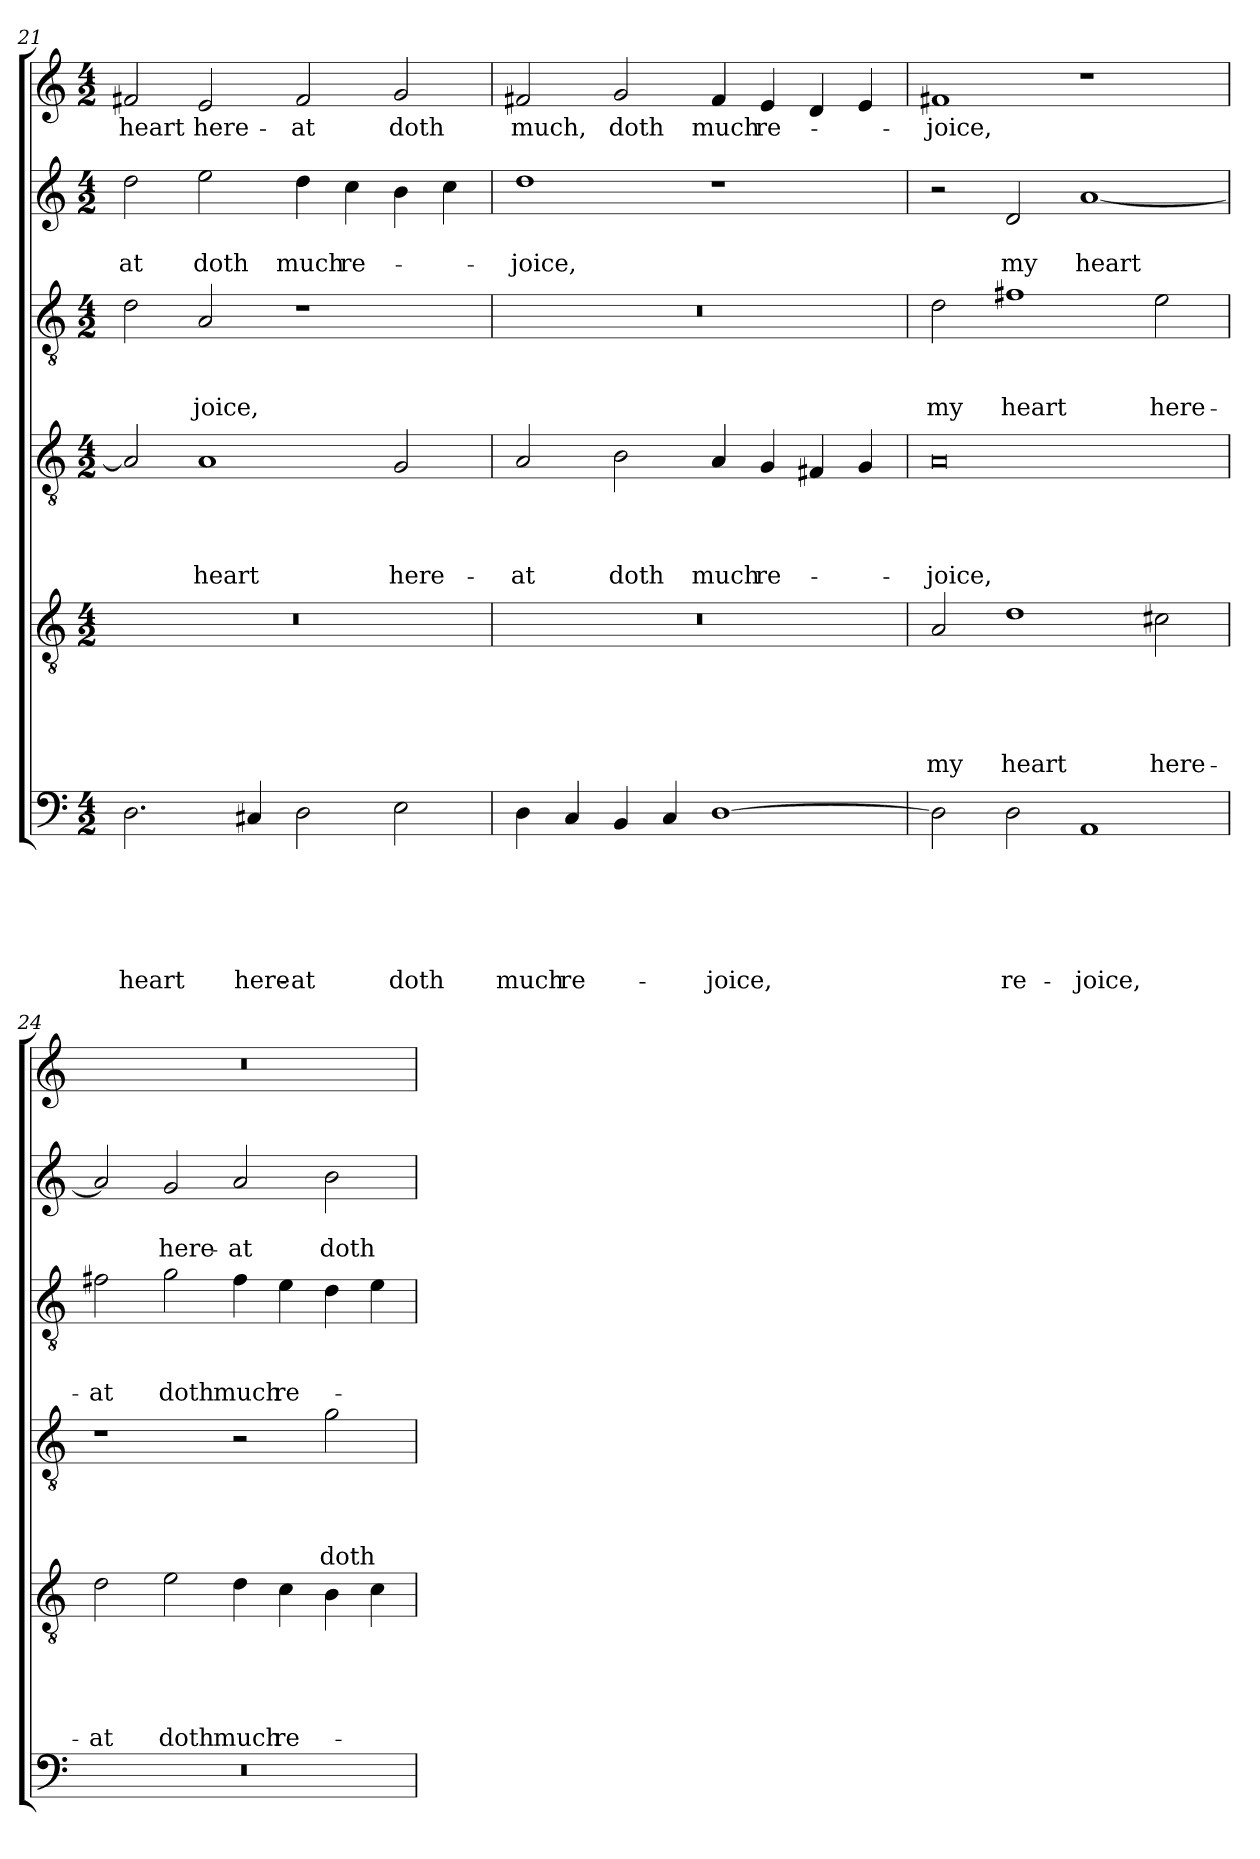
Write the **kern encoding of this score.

**kern	**text	**text	**text	**text	**text	**text	**kern	**text	**text	**text	**text	**text	**kern	**text	**text	**text	**text	**kern	**text	**text	**text	**kern	**text	**text	**kern	**text
*part6	*part6	*part6	*part6	*part6	*part6	*part6	*part5	*part5	*part5	*part5	*part5	*part5	*part4	*part4	*part4	*part4	*part4	*part3	*part3	*part3	*part3	*part2	*part2	*part2	*part1	*part1
*staff6	*staff6	*staff6	*staff6	*staff6	*staff6	*staff6	*staff5	*staff5	*staff5	*staff5	*staff5	*staff5	*staff4	*staff4	*staff4	*staff4	*staff4	*staff3	*staff3	*staff3	*staff3	*staff2	*staff2	*staff2	*staff1	*staff1
!!LO:LB:g=z
*clefF4	*	*	*	*	*	*	*clefGv2	*	*	*	*	*	*clefGv2	*	*	*	*	*clefGv2	*	*	*	*clefG2	*	*	*clefG2	*
*k[]	*	*	*	*	*	*	*k[]	*	*	*	*	*	*k[]	*	*	*	*	*k[]	*	*	*	*k[]	*	*	*k[]	*
*C:	*	*	*	*	*	*	*C:	*	*	*	*	*	*C:	*	*	*	*	*C:	*	*	*	*C:	*	*	*C:	*
*M4/2	*	*	*	*	*	*	*M4/2	*	*	*	*	*	*M4/2	*	*	*	*	*M4/2	*	*	*	*M4/2	*	*	*M4/2	*
=21	=21	=21	=21	=21	=21	=21	=21	=21	=21	=21	=21	=21	=21	=21	=21	=21	=21	=21	=21	=21	=21	=21	=21	=21	=21	=21
!	!	!	!	!	!	!LO:LY:b	!	!	!	!	!	!	!	!	!	!	!	!	!	!	!	!	!	!LO:LY:b	!	!LO:LY:b
2.D\	.	.	.	.	.	heart	0r	.	.	.	.	.	2A/]	.	.	.	.	2d\	.	.	.	2dd\	.	-at	2f#X/	heart
!	!	!	!	!	!	!	!	!	!	!	!	!	!	!	!	!	!LO:LY:b	!	!	!	!LO:LY:b	!	!	!LO:LY:b	!	!LO:LY:b
.	.	.	.	.	.	.	.	.	.	.	.	.	1A	.	.	.	heart	2A/	.	.	-joice,	2ee\	.	doth	2e/	here-
!	!	!	!	!	!	!LO:LY:b	!	!	!	!	!	!	!	!	!	!	!	!	!	!	!	!	!	!	!	!
4C#X/	.	.	.	.	.	here-	.	.	.	.	.	.	.	.	.	.	.	.	.	.	.	.	.	.	.	.
!	!	!	!	!	!	!LO:LY:b	!	!	!	!	!	!	!	!	!	!	!	!	!	!	!	!	!	!LO:LY:b	!	!LO:LY:b
2D\	.	.	.	.	.	-at	.	.	.	.	.	.	.	.	.	.	.	1r	.	.	.	4dd\	.	much	2f#/	-at
!	!	!	!	!	!	!	!	!	!	!	!	!	!	!	!	!	!	!	!	!	!	!	!	!LO:LY:b	!	!
.	.	.	.	.	.	.	.	.	.	.	.	.	.	.	.	.	.	.	.	.	.	4cc\	.	re-	.	.
!	!	!	!	!	!	!LO:LY:b	!	!	!	!	!	!	!	!	!	!	!LO:LY:b	!	!	!	!	!	!	!	!	!LO:LY:b
2E\	.	.	.	.	.	doth	.	.	.	.	.	.	2G/	.	.	.	here-	.	.	.	.	4b\	.	.	2g/	doth
.	.	.	.	.	.	.	.	.	.	.	.	.	.	.	.	.	.	.	.	.	.	4cc\	.	.	.	.
=22	=22	=22	=22	=22	=22	=22	=22	=22	=22	=22	=22	=22	=22	=22	=22	=22	=22	=22	=22	=22	=22	=22	=22	=22	=22	=22
!	!	!	!	!	!	!LO:LY:b	!	!	!	!	!	!	!	!	!	!	!LO:LY:b	!	!	!	!	!	!	!LO:LY:b	!	!LO:LY:b
4D\	.	.	.	.	.	much	0r	.	.	.	.	.	2A/	.	.	.	-at	0r	.	.	.	1dd	.	-joice,	2f#X/	much,
!	!	!	!	!	!	!LO:LY:b	!	!	!	!	!	!	!	!	!	!	!	!	!	!	!	!	!	!	!	!
4C/	.	.	.	.	.	re-	.	.	.	.	.	.	.	.	.	.	.	.	.	.	.	.	.	.	.	.
!	!	!	!	!	!	!	!	!	!	!	!	!	!	!	!	!	!LO:LY:b	!	!	!	!	!	!	!	!	!LO:LY:b
4BB/	.	.	.	.	.	.	.	.	.	.	.	.	2B\	.	.	.	doth	.	.	.	.	.	.	.	2g/	doth
4C/	.	.	.	.	.	.	.	.	.	.	.	.	.	.	.	.	.	.	.	.	.	.	.	.	.	.
!	!	!	!	!	!	!LO:LY:b	!	!	!	!	!	!	!	!	!	!	!LO:LY:b	!	!	!	!	!	!	!	!	!LO:LY:b
[1D	.	.	.	.	.	-joice,	.	.	.	.	.	.	4A/	.	.	.	much	.	.	.	.	1r	.	.	4f#/	much
!	!	!	!	!	!	!	!	!	!	!	!	!	!	!	!	!	!LO:LY:b	!	!	!	!	!	!	!	!	!LO:LY:b
.	.	.	.	.	.	.	.	.	.	.	.	.	4G/	.	.	.	re-	.	.	.	.	.	.	.	4e/	re-
.	.	.	.	.	.	.	.	.	.	.	.	.	4F#X/	.	.	.	.	.	.	.	.	.	.	.	4d/	.
.	.	.	.	.	.	.	.	.	.	.	.	.	4G/	.	.	.	.	.	.	.	.	.	.	.	4e/	.
=23	=23	=23	=23	=23	=23	=23	=23	=23	=23	=23	=23	=23	=23	=23	=23	=23	=23	=23	=23	=23	=23	=23	=23	=23	=23	=23
!	!	!	!	!	!	!	!	!	!	!	!	!LO:LY:b	!	!	!	!	!LO:LY:b	!	!	!	!LO:LY:b	!	!	!	!	!LO:LY:b
2D\]	.	.	.	.	.	.	2A/	.	.	.	.	my	0A	.	.	.	-joice,	2d\	.	.	my	2r	.	.	1f#X	-joice,
!	!	!	!	!	!	!LO:LY:b	!	!	!	!	!	!LO:LY:b	!	!	!	!	!	!	!	!	!LO:LY:b	!	!	!LO:LY:b	!	!
2D\	.	.	.	.	.	re-	1d	.	.	.	.	heart	.	.	.	.	.	1f#X	.	.	heart	2d/	.	my	.	.
!	!	!	!	!	!	!LO:LY:b	!	!	!	!	!	!	!	!	!	!	!	!	!	!	!	!	!	!LO:LY:b	!	!
1AA	.	.	.	.	.	-joice,	.	.	.	.	.	.	.	.	.	.	.	.	.	.	.	[1a	.	heart	1r	.
!	!	!	!	!	!	!	!	!	!	!	!	!LO:LY:b	!	!	!	!	!	!	!	!	!LO:LY:b	!	!	!	!	!
.	.	.	.	.	.	.	2c#X\	.	.	.	.	here-	.	.	.	.	.	2e\	.	.	here-	.	.	.	.	.
=24	=24	=24	=24	=24	=24	=24	=24	=24	=24	=24	=24	=24	=24	=24	=24	=24	=24	=24	=24	=24	=24	=24	=24	=24	=24	=24
!	!	!	!	!	!	!	!	!	!	!	!	!LO:LY:b	!	!	!	!	!	!	!	!	!LO:LY:b	!	!	!	!	!
0r	.	.	.	.	.	.	2d\	.	.	.	.	-at	1r	.	.	.	.	2f#X\	.	.	-at	2a/]	.	.	0r	.
!	!	!	!	!	!	!	!	!	!	!	!	!LO:LY:b	!	!	!	!	!	!	!	!	!LO:LY:b	!	!	!LO:LY:b	!	!
.	.	.	.	.	.	.	2e\	.	.	.	.	doth	.	.	.	.	.	2g\	.	.	doth	2g/	.	here-	.	.
!	!	!	!	!	!	!	!	!	!	!	!	!LO:LY:b	!	!	!	!	!	!	!	!	!LO:LY:b	!	!	!LO:LY:b	!	!
.	.	.	.	.	.	.	4d\	.	.	.	.	much	2r	.	.	.	.	4f#\	.	.	much	2a/	.	-at	.	.
!	!	!	!	!	!	!	!	!	!	!	!	!LO:LY:b	!	!	!	!	!	!	!	!	!LO:LY:b	!	!	!	!	!
.	.	.	.	.	.	.	4c\	.	.	.	.	re-	.	.	.	.	.	4e\	.	.	re-	.	.	.	.	.
!	!	!	!	!	!	!	!	!	!	!	!	!	!	!	!	!	!LO:LY:b	!	!	!	!	!	!	!LO:LY:b	!	!
.	.	.	.	.	.	.	4B\	.	.	.	.	.	2g\	.	.	.	doth	4d\	.	.	.	2b\	.	doth	.	.
.	.	.	.	.	.	.	4c\	.	.	.	.	.	.	.	.	.	.	4e\	.	.	.	.	.	.	.	.
=	=	=	=	=	=	=	=	=	=	=	=	=	=	=	=	=	=	=	=	=	=	=	=	=	=	=
*-	*-	*-	*-	*-	*-	*-	*-	*-	*-	*-	*-	*-	*-	*-	*-	*-	*-	*-	*-	*-	*-	*-	*-	*-	*-	*-
